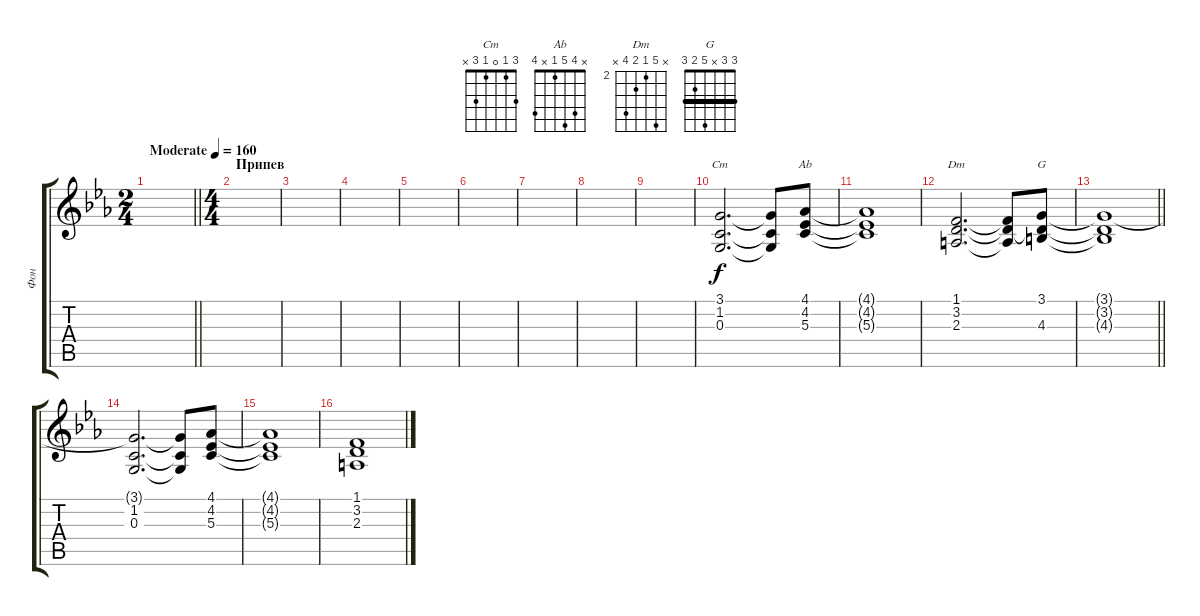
\track ("Фон" "Фон") {instrument pad2warm}
\staff {score tabs}
\tuning (E4 B3 G3 D3 A2 E2) {hide}
\chord ("Cm" 3 1 0 1 3 x)
\chord ("Ab" x 4 5 1 x 4)
\chord ("Dm" x 6 2 3 5 x) {firstfret 2}
\chord ("G" 3 3 x 5 2 3) {barre 3}
\ts (2 4)
\tempo (160 "Moderate")
\clef g2
\barLineRight lightlight
\ks cminor
|
\ts (4 4)
\section ("" "Припев")
|
|
|
|
|
|
|
|
(3.1 1.2 0.3).2{d ch "Cm"} (3.1{t} 1.2{t} 0.3{t}).8 (4.1 4.2 5.3).8{ch "Ab"} |
(4.1{t} 4.2{t} 5.3{t}).1 |
(1.1 3.2 2.3).2{d ch "Dm"} (1.1{t} 3.2{t} 2.3{t}).8 (3.1 3.2{t} 4.3).8{ch "G"} |
\barLineRight lightlight
(3.1{t} 3.2{t} 4.3{t}).1 |
(3.1{t} 1.2 0.3).2{d} (3.1{t} 1.2{t} 0.3{t}).8 (4.1 4.2 5.3).8 |
(4.1{t} 4.2{t} 5.3{t}).1 |
(1.1 3.2 2.3).1
